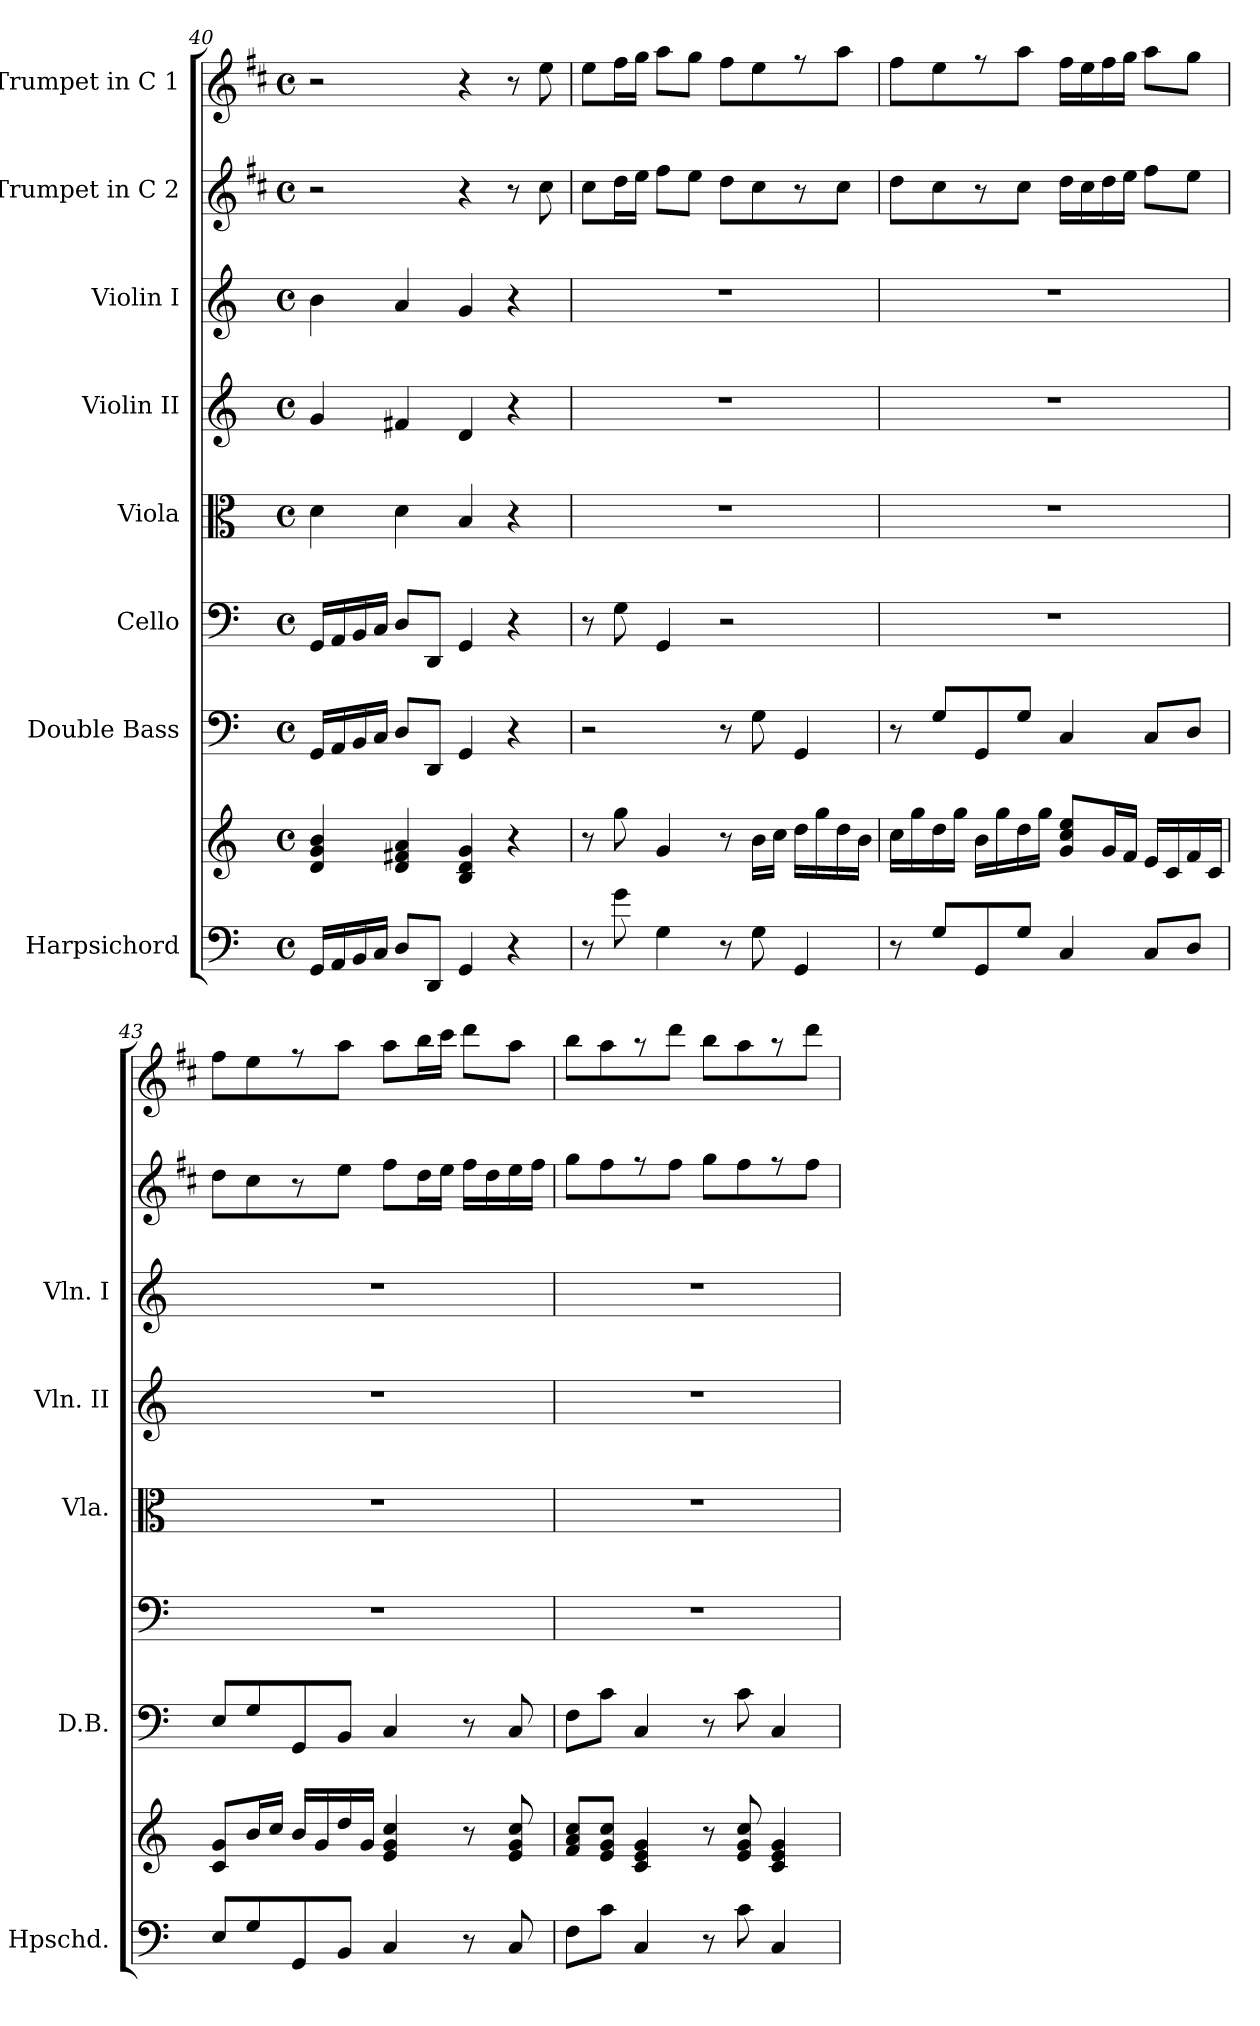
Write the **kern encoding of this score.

**kern	**kern	**kern	**kern	**kern	**kern	**kern	**kern	**kern
*part8	*part8	*part7	*part6	*part5	*part4	*part3	*part2	*part1
*staff9	*staff8	*staff7	*staff6	*staff5	*staff4	*staff3	*staff2	*staff1
*I"Harpsichord	*	*I"Double Bass	*I"Cello	*I"Viola	*I"Violin II	*I"Violin I	*I"Trumpet in C 2	*I"Trumpet in C 1
*I'Hpschd.	*	*I'D.B.	*	*I'Vla.	*I'Vln. II	*I'Vln. I	*	*
*clefF4	*clefG2	*clefF4	*clefF4	*clefC3	*clefG2	*clefG2	*clefG2	*clefG2
*	*	*ITrd7c12	*	*	*	*	*ITrd1c2	*ITrd1c2
*k[]	*k[]	*k[]	*k[]	*k[]	*k[]	*k[]	*k[]	*k[]
*M4/4	*M4/4	*M4/4	*M4/4	*M4/4	*M4/4	*M4/4	*M4/4	*M4/4
*met(c)	*met(c)	*met(c)	*met(c)	*met(c)	*met(c)	*met(c)	*met(c)	*met(c)
=40	=40	=40	=40	=40	=40	=40	=40	=40
16GG/LL	4d/ 4g/ 4b/	16GGG/LL	16GG/LL	4d\	4g/	4b\	2r	2r
16AA/	.	16AAA/	16AA/	.	.	.	.	.
16BB/	.	16BBB/	16BB/	.	.	.	.	.
16C/JJ	.	16CC/JJ	16C/JJ	.	.	.	.	.
8D/L	4d/ 4f#X/ 4a/	8DD/L	8D/L	4d\	4f#X/	4a/	.	.
8DD/J	.	8DDD/J	8DD/J	.	.	.	.	.
4GG/	4B/ 4d/ 4g/	4GGG/	4GG/	4B/	4d/	4g/	4r	4r
4r	4r	4r	4r	4r	4r	4r	8r	8r
.	.	.	.	.	.	.	8b\	8dd\
!!LO:PB:g=z
=41	=41	=41	=41	=41	=41	=41	=41	=41
8r	8r	2r	8r	1r	1r	1r	8b\L	8dd\L
8g\	8gg\	.	8G\	.	.	.	16cc\L	16ee\L
.	.	.	.	.	.	.	16dd\JJ	16ff\JJ
4G\	4g/	.	4GG/	.	.	.	8ee\L	8gg\L
.	.	.	.	.	.	.	8dd\J	8ff\J
8r	8r	8r	2r	.	.	.	8cc\L	8ee\L
8G\	16b\LL	8GG\	.	.	.	.	8b\	8dd\
.	16cc\JJ	.	.	.	.	.	.	.
4GG/	16dd\LL	4GGG/	.	.	.	.	8r	8r
.	16gg\	.	.	.	.	.	.	.
.	16dd\	.	.	.	.	.	8b\J	8gg\J
.	16b\JJ	.	.	.	.	.	.	.
=42	=42	=42	=42	=42	=42	=42	=42	=42
8r	16cc\LL	8r	1r	1r	1r	1r	8cc\L	8ee\L
.	16gg\	.	.	.	.	.	.	.
8G/L	16dd\	8GG/L	.	.	.	.	8b\	8dd\
.	16gg\JJ	.	.	.	.	.	.	.
8GG/	16b\LL	8GGG/	.	.	.	.	8r	8r
.	16gg\	.	.	.	.	.	.	.
8G/J	16dd\	8GG/J	.	.	.	.	8b\J	8gg\J
.	16gg\JJ	.	.	.	.	.	.	.
4C/	8g/ 8cc/ 8ee/L	4CC/	.	.	.	.	16cc\LL	16ee\LL
.	.	.	.	.	.	.	16b\	16dd\
.	16g/L	.	.	.	.	.	16cc\	16ee\
.	16f/JJ	.	.	.	.	.	16dd\JJ	16ff\JJ
8C/L	16e/LL	8CC/L	.	.	.	.	8ee\L	8gg\L
.	16c/	.	.	.	.	.	.	.
8D/J	16f/	8DD/J	.	.	.	.	8dd\J	8ff\J
.	16c/JJ	.	.	.	.	.	.	.
!!LO:PB:g=z
=43	=43	=43	=43	=43	=43	=43	=43	=43
8E/L	8c/ 8g/L	8EE/L	1r	1r	1r	1r	8cc\L	8ee\L
8G/	16b/L	8GG/	.	.	.	.	8b\	8dd\
.	16cc/JJ	.	.	.	.	.	.	.
8GG/	16b/LL	8GGG/	.	.	.	.	8r	8r
.	16g/	.	.	.	.	.	.	.
8BB/J	16dd/	8BBB/J	.	.	.	.	8dd\J	8gg\J
.	16g/JJ	.	.	.	.	.	.	.
4C/	4e/ 4g/ 4cc/	4CC/	.	.	.	.	8ee\L	8gg\L
.	.	.	.	.	.	.	16cc\L	16aa\L
.	.	.	.	.	.	.	16dd\JJ	16bb\JJ
8r	8r	8r	.	.	.	.	16ee\LL	8ccc\L
.	.	.	.	.	.	.	16cc\	.
8C/	8e/ 8g/ 8cc/	8CC/	.	.	.	.	16dd\	8gg\J
.	.	.	.	.	.	.	16ee\JJ	.
!!LO:PB:g=z
=44	=44	=44	=44	=44	=44	=44	=44	=44
8F\L	8f/ 8a/ 8cc/L	8FF\L	1r	1r	1r	1r	8ff\L	8aa\L
8c\J	8e/ 8g/ 8cc/J	8C\J	.	.	.	.	8ee\	8gg\
4C/	4c/ 4e/ 4g/	4CC/	.	.	.	.	8r	8r
.	.	.	.	.	.	.	8ee\J	8ccc\J
8r	8r	8r	.	.	.	.	8ff\L	8aa\L
8c\	8e/ 8g/ 8cc/	8C\	.	.	.	.	8ee\	8gg\
4C/	4c/ 4e/ 4g/	4CC/	.	.	.	.	8r	8r
.	.	.	.	.	.	.	8ee\J	8ccc\J
=	=	=	=	=	=	=	=	=
*-	*-	*-	*-	*-	*-	*-	*-	*-
